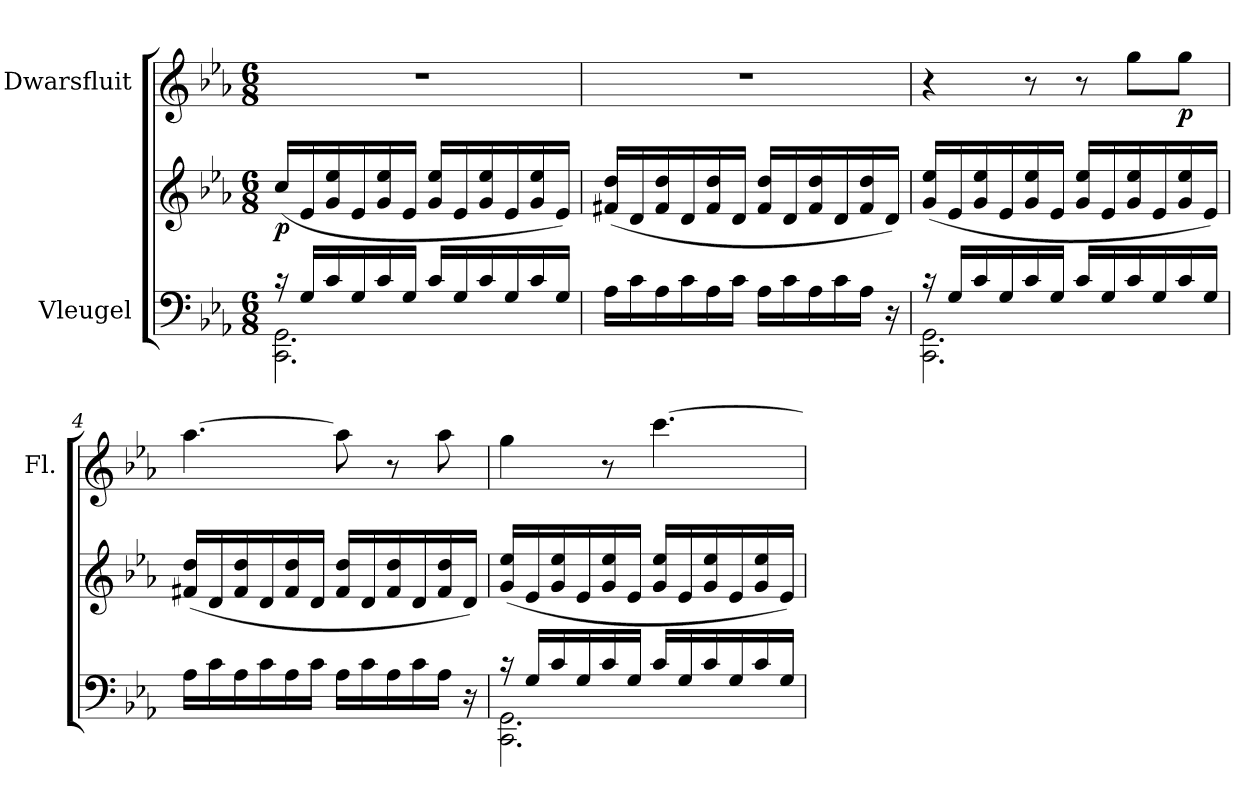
**kern	**kern	**dynam	**kern	**dynam
*part2	*part2	*part2	*part1	*part1
*staff3	*staff2	*staff2/3	*staff1	*staff1
*I"Vleugel	*	*	*I"Dwarsfluit	*
*	*	*	*I'Fl.	*
*clefF4	*clefG2	*	*clefG2	*
*k[b-e-a-]	*k[b-e-a-]	*	*k[b-e-a-]	*
*M6/8	*M6/8	*	*M6/8	*
*MM99	*MM99	*	*MM99	*
=1	=1	=1	=1	=1
*^	*	*	*	*
!	!	!	!LO:DY:b	!	!
16r	2.CC\ 2.GG\	(>16cc/LL	p	2.r	.
16G/LL	.	16e-/	.	.	.
16c/	.	16g/ 16ee-/	.	.	.
16G/	.	16e-/	.	.	.
16c/	.	16g/ 16ee-/	.	.	.
16G/JJ	.	16e-/JJ	.	.	.
16c/LL	.	16g/ 16ee-/LL	.	.	.
16G/	.	16e-/	.	.	.
16c/	.	16g/ 16ee-/	.	.	.
16G/	.	16e-/	.	.	.
16c/	.	16g/ 16ee-/	.	.	.
16G/JJ	.	16e-/JJ)	.	.	.
*v	*v	*	*	*	*
=2	=2	=2	=2	=2
16A-\LL	(>16f#X/ 16dd/LL	.	2.r	.
16c\	16d/	.	.	.
16A-\	16f#/ 16dd/	.	.	.
16c\	16d/	.	.	.
16A-\	16f#/ 16dd/	.	.	.
16c\JJ	16d/JJ	.	.	.
16A-\LL	16f#/ 16dd/LL	.	.	.
16c\	16d/	.	.	.
16A-\	16f#/ 16dd/	.	.	.
16c\	16d/	.	.	.
16A-\JJ	16f#/ 16dd/	.	.	.
16r	16d/JJ)	.	.	.
=3	=3	=3	=3	=3
*^	*	*	*	*
16r	2.CC\ 2.GG\	(>16g/ 16ee-/LL	.	4r	.
16G/LL	.	16e-/	.	.	.
16c/	.	16g/ 16ee-/	.	.	.
16G/	.	16e-/	.	.	.
16c/	.	16g/ 16ee-/	.	8r	.
16G/JJ	.	16e-/JJ	.	.	.
16c/LL	.	16g/ 16ee-/LL	.	8r	.
16G/	.	16e-/	.	.	.
16c/	.	16g/ 16ee-/	.	8gg\L	.
16G/	.	16e-/	.	.	.
!	!	!	!	!	!LO:DY:b
16c/	.	16g/ 16ee-/	.	8gg\J	p
16G/JJ	.	16e-/JJ)	.	.	.
*v	*v	*	*	*	*
!!LO:LB:g=z
=4	=4	=4	=4	=4
16A-\LL	(>16f#X/ 16dd/LL	.	[4.aa-\	.
16c\	16d/	.	.	.
16A-\	16f#/ 16dd/	.	.	.
16c\	16d/	.	.	.
16A-\	16f#/ 16dd/	.	.	.
16c\JJ	16d/JJ	.	.	.
16A-\LL	16f#/ 16dd/LL	.	8aa-\]	.
16c\	16d/	.	.	.
16A-\	16f#/ 16dd/	.	8r	.
16c\	16d/	.	.	.
16A-\JJ	16f#/ 16dd/	.	8aa-\	.
16r	16d/JJ)	.	.	.
=5	=5	=5	=5	=5
*^	*	*	*	*
16r	2.CC\ 2.GG\	(>16g/ 16ee-/LL	.	4gg\	.
16G/LL	.	16e-/	.	.	.
16c/	.	16g/ 16ee-/	.	.	.
16G/	.	16e-/	.	.	.
16c/	.	16g/ 16ee-/	.	8r	.
16G/JJ	.	16e-/JJ	.	.	.
16c/LL	.	16g/ 16ee-/LL	.	[4.ccc\	.
16G/	.	16e-/	.	.	.
16c/	.	16g/ 16ee-/	.	.	.
16G/	.	16e-/	.	.	.
16c/	.	16g/ 16ee-/	.	.	.
16G/JJ	.	16e-/JJ)	.	.	.
*v	*v	*	*	*	*
=	=	=	=	=
*-	*-	*-	*-	*-
